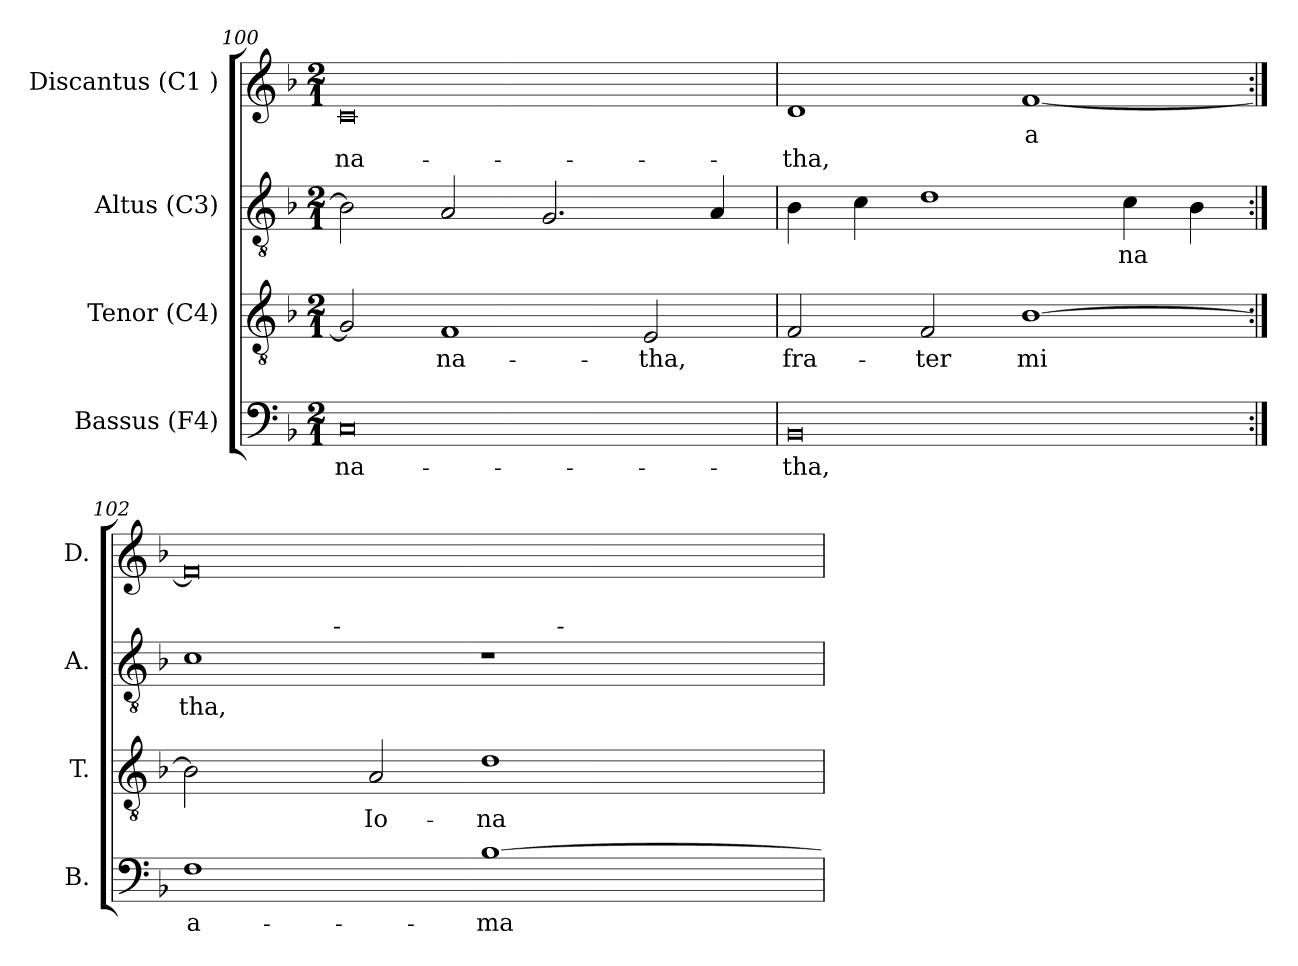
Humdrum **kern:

**kern	**text	**kern	**text	**kern	**text	**kern	**text	**text
*part4	*part4	*part3	*part3	*part2	*part2	*part1	*part1	*part1
*staff4	*staff4	*staff3	*staff3	*staff2	*staff2	*staff1	*staff1	*staff1
*I"Bassus (F4)	*	*I"Tenor (C4)	*	*I"Altus (C3)	*	*I"Discantus (C1 )	*	*
*I'B.	*	*I'T.	*	*I'A.	*	*I'D.	*	*
*clefF4	*	*clefGv2	*	*clefGv2	*	*clefG2	*	*
*k[b-]	*	*k[b-]	*	*k[b-]	*	*k[b-]	*	*
*F:	*	*F:	*	*F:	*	*F:	*	*
*M2/1	*	*M2/1	*	*M2/1	*	*M2/1	*	*
=100	=100	=100	=100	=100	=100	=100	=100	=100
!	!LO:LY:b	!	!LO:LY:b:cj	!	!LO:LY:b:cj	!	!LO:LY:b:cj	!LO:LY:b:cj
0C	-na-	2G/]	--	2B-\]	--	0c	-	na-
!	!	!	!LO:LY:b:cj	!	!LO:LY:b:cj	!	!	!
.	.	1F	-na-	2A/	--	.	.	.
!	!	!	!	!	!LO:LY:b:cj	!	!	!
.	.	.	.	2.G/	--	.	.	.
!	!	!	!LO:LY:b:cj	!	!	!	!	!
.	.	2E/	-tha,	.	.	.	.	.
!	!	!	!	!	!LO:LY:b:cj	!	!	!
.	.	.	.	4A/	--	.	.	.
=101	=101	=101	=101	=101	=101	=101	=101	=101
!	!LO:LY:b	!	!LO:LY:b:cj	!	!LO:LY:b:cj	!	!LO:LY:b:cj	!LO:LY:b:cj
0BB-	-tha,	2F/	fra-	4B-\	--	1d	-	tha,
!	!	!	!	!	!LO:LY:b:cj	!	!	!
.	.	.	.	4c\	--	.	.	.
!	!	!	!LO:LY:b:cj	!	!LO:LY:b:cj	!	!	!
.	.	2F/	-ter	1d	--	.	.	.
!	!	!	!LO:LY:b:cj	!	!	!	!LO:LY:b:cj	!LO:LY:b:cj
.	.	[>1B-	mi	.	.	[>1f	a-	-
!	!	!	!	!	!LO:LY:b:cj	!	!	!
.	.	.	.	4c\	-na-	.	.	.
!	!	!	!	!	!LO:LY:b:cj	!	!	!
.	.	.	.	4B-\	--	.	.	.
!!LO:PB:g=z
=102:|!	=102:|!	=102:|!	=102:|!	=102:|!	=102:|!	=102:|!	=102:|!	=102:|!
!	!LO:LY:b	!	!LO:LY:b:cj	!	!LO:LY:b:cj	!	!LO:LY:b:cj	!
*	*	*	*	*^	*	*	*	*
*	*	*	*	*	*^	*	*	*	*
1F	a-	2B-\]	.	1c	4ryy	1ryy	-tha,	0f]	-	.
.	.	.	.	.	8ryy	.	.	.	.	.
.	.	.	.	.	32.ryy	.	.	.	.	.
!	!	!	!	!	!LO:TX:a:t=-	!	!	!	!	!
.	.	.	.	.	1ryy	.	.	.	.	.
!	!	!	!LO:LY:b:cj	!	!	!	!	!	!	!
.	.	2A/	Io-	.	.	.	.	.	.	.
!	!LO:LY:b	!	!LO:LY:b:cj	!	!	!	!	!	!	!
[>1B-	-ma-	1d	-na-	1r	.	8ryy	.	.	.	.
.	.	.	.	.	.	32.ryy	.	.	.	.
!	!	!	!	!	!	!LO:TX:a:t=-	!	!	!	!
.	.	.	.	.	.	2ryy	.	.	.	.
.	.	.	.	.	2ryy	.	.	.	.	.
.	.	.	.	.	.	4ryy	.	.	.	.
.	.	.	.	.	16ryy	16ryy	.	.	.	.
.	.	.	.	.	64ryy	64ryy	.	.	.	.
*	*	*	*	*v	*v	*v	*	*	*	*
=	=	=	=	=	=	=	=	=
*-	*-	*-	*-	*-	*-	*-	*-	*-
